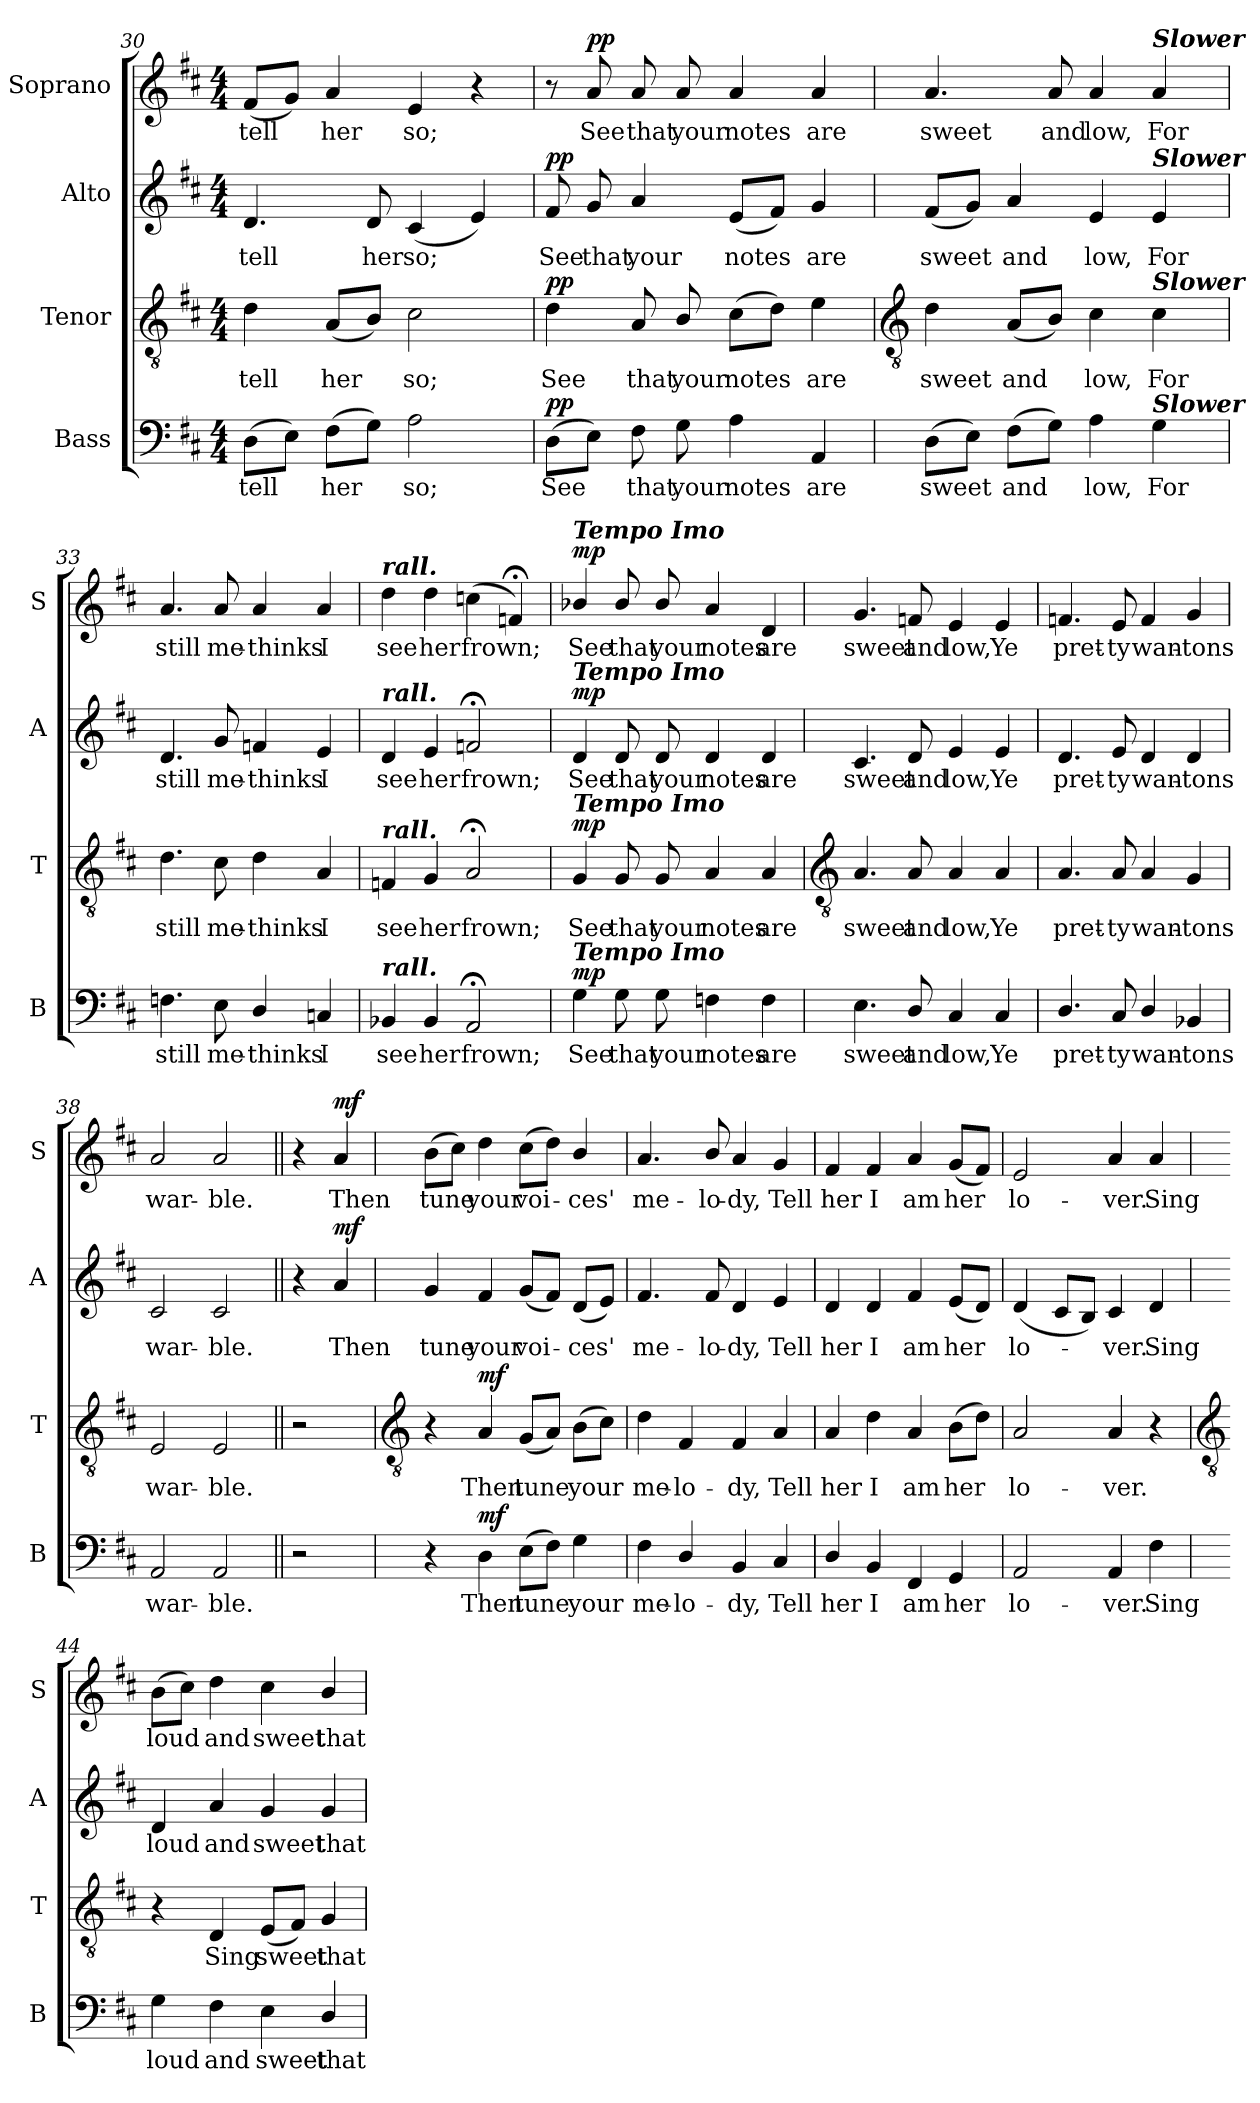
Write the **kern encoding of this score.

**kern	**text	**dynam	**kern	**text	**dynam	**kern	**text	**dynam	**kern	**text	**dynam
*part4	*part4	*part4	*part3	*part3	*part3	*part2	*part2	*part2	*part1	*part1	*part1
*staff4	*staff4	*staff4	*staff3	*staff3	*staff3	*staff2	*staff2	*staff2	*staff1	*staff1	*staff1
*I"Bass	*	*	*I"Tenor	*	*	*I"Alto	*	*	*I"Soprano	*	*
*I'B	*	*	*I'T	*	*	*I'A	*	*	*I'S	*	*
*clefF4	*	*	*clefGv2	*	*	*clefG2	*	*	*clefG2	*	*
*k[f#c#]	*	*	*k[f#c#]	*	*	*k[f#c#]	*	*	*k[f#c#]	*	*
*D:	*	*	*D:	*	*	*D:	*	*	*D:	*	*
*M4/4	*	*	*M4/4	*	*	*M4/4	*	*	*M4/4	*	*
=30	=30	=30	=30	=30	=30	=30	=30	=30	=30	=30	=30
!	!LO:LY:b	!	!	!LO:LY:b	!	!	!LO:LY:b	!	!	!LO:LY:b	!
(>8DL	tell	.	4d	tell	.	4.d	tell	.	(<8f#L	tell	.
8EJ)	.	.	.	.	.	.	.	.	8gJ)	.	.
!	!LO:LY:b	!	!	!LO:LY:b	!	!	!	!	!	!LO:LY:b	!
(>8F#L	her	.	(<8AL	her	.	.	.	.	4a	her	.
!	!	!	!	!	!	!	!LO:LY:b	!	!	!	!
8GJ)	.	.	8BJ)	.	.	8d	her	.	.	.	.
!	!LO:LY:b	!	!	!LO:LY:b	!	!	!LO:LY:b	!	!	!LO:LY:b	!
2A	so;	.	2c#	so;	.	(<4c#	so;	.	4e	so;	.
.	.	.	.	.	.	4e)	.	.	4r	.	.
=31	=31	=31	=31	=31	=31	=31	=31	=31	=31	=31	=31
!	!LO:LY:b	!LO:DY:b	!	!LO:LY:b	!LO:DY:b	!	!LO:LY:b	!LO:DY:b	!	!	!
(>8DL	See	pp	4d	See	pp	8f#	See	pp	8r	.	.
!	!	!	!	!	!	!	!LO:LY:b	!	!	!LO:LY:b	!LO:DY:b
8EJ)	.	.	.	.	.	8g	that	.	8a	See	pp
!	!LO:LY:b	!	!	!LO:LY:b	!	!	!LO:LY:b	!	!	!LO:LY:b	!
8F#	that	.	8A	that	.	4a	your	.	8a	that	.
!	!LO:LY:b	!	!	!LO:LY:b	!	!	!	!	!	!LO:LY:b	!
8G	your	.	8B/	your	.	.	.	.	8a	your	.
!	!LO:LY:b	!	!	!LO:LY:b	!	!	!LO:LY:b	!	!	!LO:LY:b	!
4A	notes	.	(>8c#L	notes	.	(<8eL	notes	.	4a	notes	.
.	.	.	8dJ)	.	.	8f#J)	.	.	.	.	.
!	!LO:LY:b	!	!	!LO:LY:b	!	!	!LO:LY:b	!	!	!LO:LY:b	!
4AA	are	.	4e	are	.	4g	are	.	4a	are	.
!!LO:LB:g=z
=32	=32	=32	=32	=32	=32	=32	=32	=32	=32	=32	=32
*	*	*	*clefGv2	*	*	*	*	*	*	*	*
!	!LO:LY:b	!	!	!LO:LY:b	!	!	!LO:LY:b	!	!	!LO:LY:b	!
(>8DL	sweet	.	4d	sweet	.	(<8f#L	sweet	.	4.a	sweet	.
8EJ)	.	.	.	.	.	8gJ)	.	.	.	.	.
!	!LO:LY:b	!	!	!LO:LY:b	!	!	!LO:LY:b	!	!	!	!
(>8F#L	and	.	(<8AL	and	.	4a	and	.	.	.	.
!	!	!	!	!	!	!	!	!	!	!LO:LY:b	!
8GJ)	.	.	8BJ)	.	.	.	.	.	8a	and	.
!	!LO:LY:b	!	!	!LO:LY:b	!	!	!LO:LY:b	!	!	!LO:LY:b	!
4A	low,	.	4c#	low,	.	4e	low,	.	4a	low,	.
!	!	!	!	!	!	!	!	!	!LO:TX:a:Bi:t=Slower	!	!
!	!	!	!	!	!	!LO:TX:a:Bi:t=Slower	!	!	!	!	!
!	!	!	!LO:TX:a:Bi:t=Slower	!	!	!	!	!	!	!	!
!LO:TX:a:Bi:t=Slower	!	!	!	!	!	!	!	!	!	!	!
!	!LO:LY:b	!	!	!LO:LY:b	!	!	!LO:LY:b	!	!	!LO:LY:b	!
4G	For	.	4c#	For	.	4e	For	.	4a	For	.
=33	=33	=33	=33	=33	=33	=33	=33	=33	=33	=33	=33
!	!LO:LY:b	!	!	!LO:LY:b	!	!	!LO:LY:b	!	!	!LO:LY:b	!
4.Fn	still	.	4.d	still	.	4.d	still	.	4.a	still	.
!	!LO:LY:b	!	!	!LO:LY:b	!	!	!LO:LY:b	!	!	!LO:LY:b	!
8E	me-	.	8c#	me-	.	8g	me-	.	8a	me-	.
!	!LO:LY:b	!	!	!LO:LY:b	!	!	!LO:LY:b	!	!	!LO:LY:b	!
4D/	-thinks	.	4d	-thinks	.	4fn	-thinks	.	4a	-thinks	.
!	!LO:LY:b	!	!	!LO:LY:b	!	!	!LO:LY:b	!	!	!LO:LY:b	!
4Cn	I	.	4A	I	.	4e	I	.	4a	I	.
=34	=34	=34	=34	=34	=34	=34	=34	=34	=34	=34	=34
!	!	!	!	!	!	!	!	!	!LO:TX:a:Bi:t=rall.	!	!
!	!	!	!	!	!	!LO:TX:a:Bi:t=rall.	!	!	!	!	!
!	!	!	!LO:TX:a:Bi:t=rall.	!	!	!	!	!	!	!	!
!LO:TX:a:Bi:t=rall.	!	!	!	!	!	!	!	!	!	!	!
!	!LO:LY:b	!	!	!LO:LY:b	!	!	!LO:LY:b	!	!	!LO:LY:b	!
4BB-X	see	.	4Fn	see	.	4d	see	.	4dd	see	.
!	!LO:LY:b	!	!	!LO:LY:b	!	!	!LO:LY:b	!	!	!LO:LY:b	!
4BB-	her	.	4G	her	.	4e	her	.	4dd	her	.
!	!LO:LY:b	!	!	!LO:LY:b	!	!	!LO:LY:b	!	!	!LO:LY:b	!
2AA;<	frown;	.	2A;<	frown;	.	2fn;<	frown;	.	(<4ccn	frown;	.
.	.	.	.	.	.	.	.	.	4fn;<)	.	.
=35	=35	=35	=35	=35	=35	=35	=35	=35	=35	=35	=35
!	!	!	!	!	!	!	!	!	!LO:TX:a:Bi:t=Tempo Imo	!	!
!	!	!	!	!	!	!LO:TX:a:Bi:t=Tempo Imo	!	!	!	!	!
!	!	!	!LO:TX:a:Bi:t=Tempo Imo	!	!	!	!	!	!	!	!
!LO:TX:a:Bi:t=Tempo Imo	!	!	!	!	!	!	!	!	!	!	!
!	!LO:LY:b	!LO:DY:b	!	!LO:LY:b	!LO:DY:b	!	!LO:LY:b	!LO:DY:b	!	!LO:LY:b	!LO:DY:b
4G	See	mp	4G	See	mp	4d	See	mp	4b-X/	See	mp
!	!LO:LY:b	!	!	!LO:LY:b	!	!	!LO:LY:b	!	!	!LO:LY:b	!
8G	that	.	8G	that	.	8d	that	.	8b-/	that	.
!	!LO:LY:b	!	!	!LO:LY:b	!	!	!LO:LY:b	!	!	!LO:LY:b	!
8G	your	.	8G	your	.	8d	your	.	8b-/	your	.
!	!LO:LY:b	!	!	!LO:LY:b	!	!	!LO:LY:b	!	!	!LO:LY:b	!
4Fn	notes	.	4A	notes	.	4d	notes	.	4a	notes	.
!	!LO:LY:b	!	!	!LO:LY:b	!	!	!LO:LY:b	!	!	!LO:LY:b	!
4F	are	.	4A	are	.	4d	are	.	4d	are	.
!!LO:LB:g=z
=36	=36	=36	=36	=36	=36	=36	=36	=36	=36	=36	=36
*	*	*	*clefGv2	*	*	*	*	*	*	*	*
!	!LO:LY:b	!	!	!LO:LY:b	!	!	!LO:LY:b	!	!	!LO:LY:b	!
4.E	sweet	.	4.A	sweet	.	4.c#	sweet	.	4.g	sweet	.
!	!LO:LY:b	!	!	!LO:LY:b	!	!	!LO:LY:b	!	!	!LO:LY:b	!
8D/	and	.	8A	and	.	8d	and	.	8fn	and	.
!	!LO:LY:b	!	!	!LO:LY:b	!	!	!LO:LY:b	!	!	!LO:LY:b	!
4C#	low,	.	4A	low,	.	4e	low,	.	4e	low,	.
!	!LO:LY:b	!	!	!LO:LY:b	!	!	!LO:LY:b	!	!	!LO:LY:b	!
4C#	Ye	.	4A	Ye	.	4e	Ye	.	4e	Ye	.
=37	=37	=37	=37	=37	=37	=37	=37	=37	=37	=37	=37
!	!LO:LY:b	!	!	!LO:LY:b	!	!	!LO:LY:b	!	!	!LO:LY:b	!
4.D/	pret-	.	4.A	pret-	.	4.d	pret-	.	4.fn	pret-	.
!	!LO:LY:b	!	!	!LO:LY:b	!	!	!LO:LY:b	!	!	!LO:LY:b	!
8C#	-ty	.	8A	-ty	.	8e	-ty	.	8e	-ty	.
!	!LO:LY:b	!	!	!LO:LY:b	!	!	!LO:LY:b	!	!	!LO:LY:b	!
4D/	wan-	.	4A	wan-	.	4d	wan-	.	4f	wan-	.
!	!LO:LY:b	!	!	!LO:LY:b	!	!	!LO:LY:b	!	!	!LO:LY:b	!
4BB-X	-tons	.	4G	-tons	.	4d	-tons	.	4g	-tons	.
=38	=38	=38	=38	=38	=38	=38	=38	=38	=38	=38	=38
!	!LO:LY:b	!	!	!LO:LY:b	!	!	!LO:LY:b	!	!	!LO:LY:b	!
2AA	war-	.	2E	war-	.	2c#	war-	.	2a	war-	.
!	!LO:LY:b	!	!	!LO:LY:b	!	!	!LO:LY:b	!	!	!LO:LY:b	!
2AA	-ble.	.	2E	-ble.	.	2c#	-ble.	.	2a	-ble.	.
=39||	=39||	=39||	=39||	=39||	=39||	=39||	=39||	=39||	=39||	=39||	=39||
2r	.	.	2r	.	.	4r	.	.	4r	.	.
!	!	!	!	!	!	!	!LO:LY:b	!LO:DY:b	!	!LO:LY:b	!LO:DY:b
.	.	.	.	.	.	4a	Then	mf	4a	Then	mf
!!LO:LB:g=z
=40	=40	=40	=40	=40	=40	=40	=40	=40	=40	=40	=40
*	*	*	*clefGv2	*	*	*	*	*	*	*	*
!	!	!	!	!	!	!	!LO:LY:b	!	!	!LO:LY:b	!
4r	.	.	4r	.	.	4g	tune	.	(>8bL	tune	.
.	.	.	.	.	.	.	.	.	8cc#J)	.	.
!	!LO:LY:b	!LO:DY:b	!	!LO:LY:b	!LO:DY:b	!	!LO:LY:b	!	!	!LO:LY:b	!
4D	Then	mf	4A	Then	mf	4f#	your	.	4dd	your	.
!	!LO:LY:b	!	!	!LO:LY:b	!	!	!LO:LY:b	!	!	!LO:LY:b	!
(>8EL	tune	.	(<8GL	tune	.	(<8gL	voi-	.	(>8cc#L	voi-	.
8F#J)	.	.	8AJ)	.	.	8f#J)	.	.	8ddJ)	.	.
!	!LO:LY:b	!	!	!LO:LY:b	!	!	!LO:LY:b	!	!	!LO:LY:b	!
4G	your	.	(>8BL	your	.	(<8dL	ces'	.	4b/	ces'	.
.	.	.	8c#J)	.	.	8eJ)	.	.	.	.	.
=41	=41	=41	=41	=41	=41	=41	=41	=41	=41	=41	=41
!	!LO:LY:b	!	!	!LO:LY:b	!	!	!LO:LY:b	!	!	!LO:LY:b	!
4F#	me-	.	4d	me-	.	4.f#	me-	.	4.a	me-	.
!	!LO:LY:b	!	!	!LO:LY:b	!	!	!	!	!	!	!
4D/	-lo-	.	4F#	-lo-	.	.	.	.	.	.	.
!	!	!	!	!	!	!	!LO:LY:b	!	!	!LO:LY:b	!
.	.	.	.	.	.	8f#	-lo-	.	8b/	-lo-	.
!	!LO:LY:b	!	!	!LO:LY:b	!	!	!LO:LY:b	!	!	!LO:LY:b	!
4BB	-dy,	.	4F#	-dy,	.	4d	-dy,	.	4a	-dy,	.
!	!LO:LY:b	!	!	!LO:LY:b	!	!	!LO:LY:b	!	!	!LO:LY:b	!
4C#	Tell	.	4A	Tell	.	4e	Tell	.	4g	Tell	.
=42	=42	=42	=42	=42	=42	=42	=42	=42	=42	=42	=42
!	!LO:LY:b	!	!	!LO:LY:b	!	!	!LO:LY:b	!	!	!LO:LY:b	!
4D/	her	.	4A	her	.	4d	her	.	4f#	her	.
!	!LO:LY:b	!	!	!LO:LY:b	!	!	!LO:LY:b	!	!	!LO:LY:b	!
4BB	I	.	4d	I	.	4d	I	.	4f#	I	.
!	!LO:LY:b	!	!	!LO:LY:b	!	!	!LO:LY:b	!	!	!LO:LY:b	!
4FF#	am	.	4A	am	.	4f#	am	.	4a	am	.
!	!LO:LY:b	!	!	!LO:LY:b	!	!	!LO:LY:b	!	!	!LO:LY:b	!
4GG	her	.	(>8BL	her	.	(<8eL	her	.	(<8gL	her	.
.	.	.	8dJ)	.	.	8dJ)	.	.	8f#J)	.	.
=43	=43	=43	=43	=43	=43	=43	=43	=43	=43	=43	=43
!	!LO:LY:b	!	!	!LO:LY:b	!	!	!LO:LY:b	!	!	!LO:LY:b	!
2AA	lo-	.	2A	lo-	.	(<4d	lo-	.	2e	lo-	.
.	.	.	.	.	.	8c#L	.	.	.	.	.
.	.	.	.	.	.	8BJ)	.	.	.	.	.
!	!LO:LY:b	!	!	!LO:LY:b	!	!	!LO:LY:b	!	!	!LO:LY:b	!
4AA	-ver.	.	4A	-ver.	.	4c#	ver.	.	4a	-ver.	.
!	!LO:LY:b	!	!	!	!	!	!LO:LY:b	!	!	!LO:LY:b	!
4F#	Sing	.	4r	.	.	4d	Sing	.	4a	Sing	.
!!LO:LB:g=z
=44	=44	=44	=44	=44	=44	=44	=44	=44	=44	=44	=44
*	*	*	*clefGv2	*	*	*	*	*	*	*	*
!	!LO:LY:b	!	!	!	!	!	!LO:LY:b	!	!	!LO:LY:b	!
4G	loud	.	4r	.	.	4d	loud	.	(>8bL	loud	.
.	.	.	.	.	.	.	.	.	8cc#J)	.	.
!	!LO:LY:b	!	!	!LO:LY:b	!	!	!LO:LY:b	!	!	!LO:LY:b	!
4F#	and	.	4D	Sing	.	4a	and	.	4dd	and	.
!	!LO:LY:b	!	!	!LO:LY:b	!	!	!LO:LY:b	!	!	!LO:LY:b	!
4E	sweet	.	(<8EL	sweet	.	4g	sweet	.	4cc#	sweet	.
.	.	.	8F#J)	.	.	.	.	.	.	.	.
!	!LO:LY:b	!	!	!LO:LY:b	!	!	!LO:LY:b	!	!	!LO:LY:b	!
4D/	that	.	4G	that	.	4g	that	.	4b/	that	.
=	=	=	=	=	=	=	=	=	=	=	=
*-	*-	*-	*-	*-	*-	*-	*-	*-	*-	*-	*-
